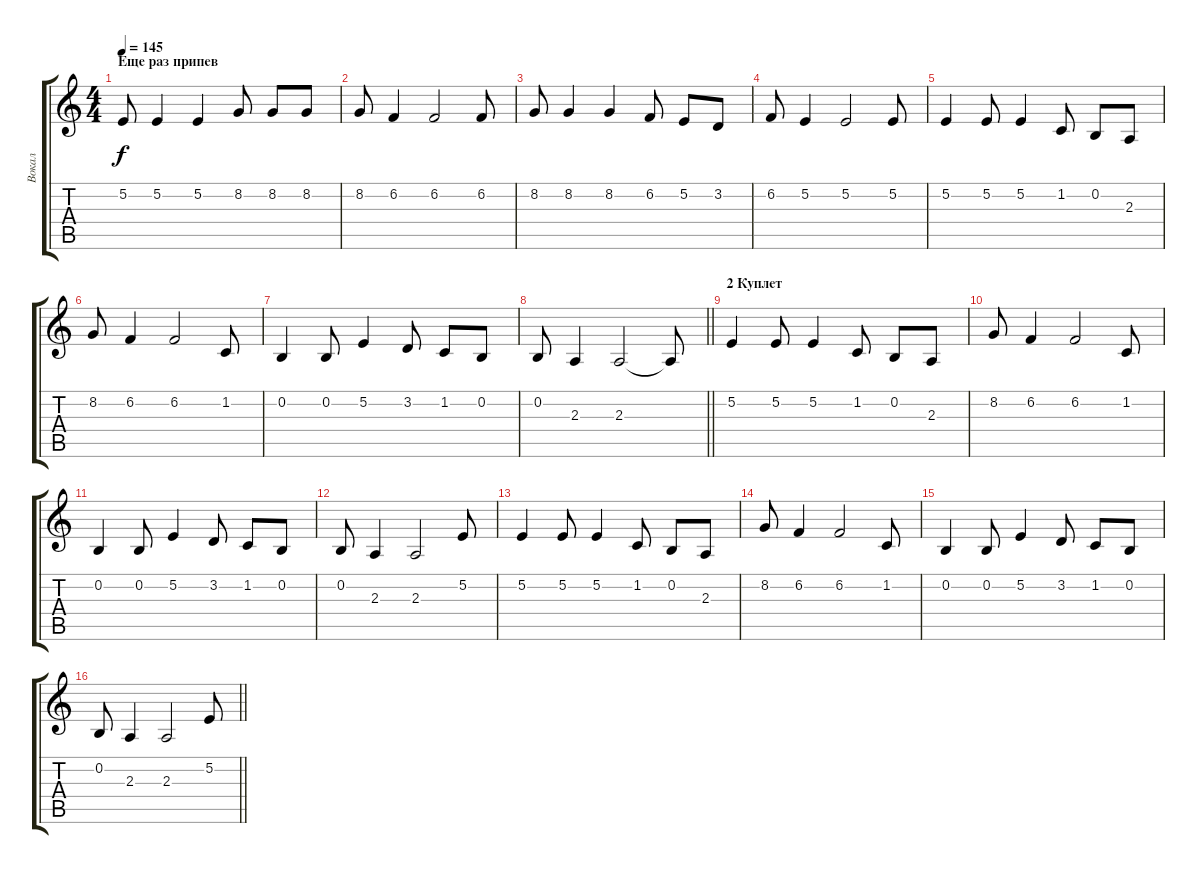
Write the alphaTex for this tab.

\track ("Вокал" "Вокал") {instrument violin}
\staff {score tabs}
\tuning (E4 B3 G3 D3 A2 E2) {hide}
\ts (4 4)
\section ("" "Еще раз припев")
\tempo 145
\clef g2
\ks c
5.2.8{dy f} 5.2.4 5.2.4 8.2.8 8.2.8 8.2.8 |
8.2.8 6.2.4 6.2.2 6.2.8 |
8.2.8 8.2.4 8.2.4 6.2.8 5.2.8 3.2.8 |
6.2.8 5.2.4 5.2.2 5.2.8 |
5.2.4 5.2.8 5.2.4 1.2.8 0.2.8 2.3.8 |
8.2.8 6.2.4 6.2.2 1.2.8 |
0.2.4 0.2.8 5.2.4 3.2.8 1.2.8 0.2.8 |
\barLineRight lightlight
0.2.8 2.3.4 2.3.2 2.3{t}.8 |
\section ("" "2 Куплет")
5.2.4 5.2.8 5.2.4 1.2.8 0.2.8 2.3.8 |
8.2.8 6.2.4 6.2.2 1.2.8 |
0.2.4 0.2.8 5.2.4 3.2.8 1.2.8 0.2.8 |
0.2.8 2.3.4 2.3.2 5.2.8 |
5.2.4 5.2.8 5.2.4 1.2.8 0.2.8 2.3.8 |
8.2.8 6.2.4 6.2.2 1.2.8 |
0.2.4 0.2.8 5.2.4 3.2.8 1.2.8 0.2.8 |
\barLineRight lightlight
0.2.8 2.3.4 2.3.2 5.2.8
